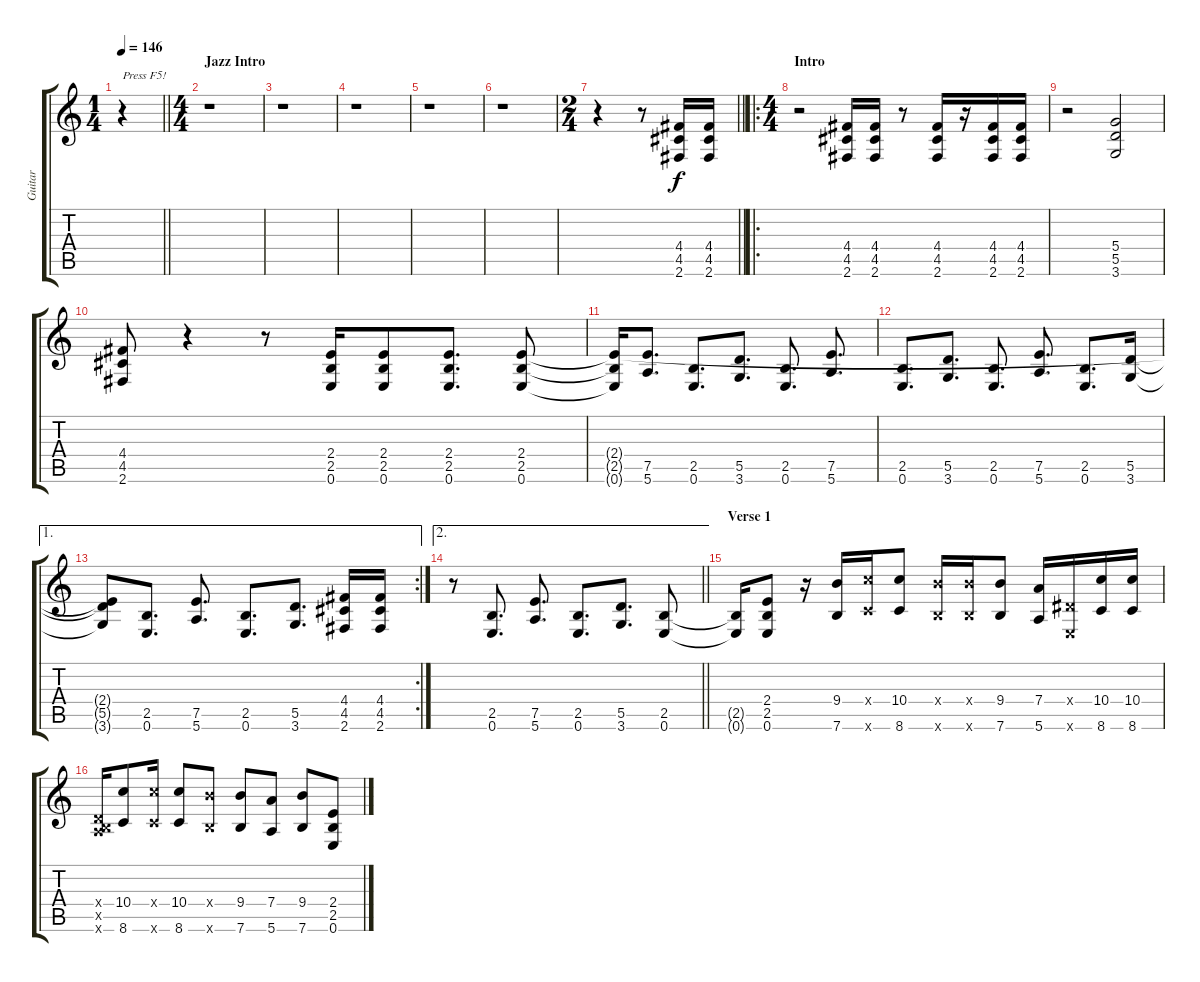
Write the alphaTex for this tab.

\track ("Guitar" "Guitar") {instrument distortionguitar}
\staff {score tabs}
\tuning (E4 B3 G3 D3 A2 E2) {hide}
\ts (1 4)
\tempo 146
\clef g2
\barLineRight lightlight
\ks c
r.4{txt "Press F5!" dy f instrument distortionguitar} |
\ts (4 4)
\section ("" "Jazz Intro")
r.1 |
r.1 |
r.1 |
r.1 |
r.1 |
\ts (2 4)
\barLineRight lightlight
r.4 r.8 (4.4 4.5 2.6).16 (4.4 4.5 2.6).16 |
\ro
\ts (4 4)
\section ("" "Intro")
r.2 (4.4 4.5 2.6).16 (4.4 4.5 2.6).16 r.8 (4.4 4.5 2.6).16 r.16 (4.4 4.5 2.6).16 (4.4 4.5 2.6).16 |
r.2 (5.4 5.5 3.6).2 |
(4.4 4.5 2.6).8 r.4 r.8 (2.4 2.5 0.6).16 (2.4 2.5 0.6).8 (2.4 2.5 0.6).8{d} (2.4 2.5 0.6).8 |
(2.4{t} 2.5{t} 0.6{t}).16 (7.5 5.6).8{d} (2.5 0.6).8{d} (5.5 3.6).8{d} (2.5 0.6).8{d} (7.5 5.6).8{d} |
(2.5 0.6).8{d} (5.5 3.6).8{d} (2.5 0.6).8{d} (7.5 5.6).8{d} (2.5 0.6).8{d} (5.5 3.6).16 |
\ae 1
\rc 2
(2.4{t} 5.5{t} 3.6{t}).8 (2.5 0.6).8{d} (7.5 5.6).8{d} (2.5 0.6).8{d} (5.5 3.6).8{d} (4.4 4.5 2.6).16 (4.4 4.5 2.6).16 |
\ae 2
\barLineRight lightlight
r.8 (2.5 0.6).8{d} (7.5 5.6).8{d} (2.5 0.6).8{d} (5.5 3.6).8{d} (2.5 0.6).8 |
\section ("" "Verse 1")
(2.5{t} 0.6{t}).16 (2.4 2.5 0.6).8 r.16 (9.4 7.6).16 (10.4{x} 8.6{x}).16 (10.4 8.6).8 (9.4{x} 7.6{x}).16 (9.4{x} 7.6{x}).16 (9.4 7.6).8 (7.4 5.6).16 (1.4{x} 0.6{x}).16 (10.4 8.6).16 (10.4 8.6).16 |
(0.4{x} 0.5{x} 7.6{x}).16 (10.4 8.6).8 (10.4{x} 8.6{x}).16 (10.4 8.6).8 (9.4{x} 7.6{x}).8 (9.4 7.6).8 (7.4 5.6).8 (9.4 7.6).8 (2.4 2.5 0.6).8
